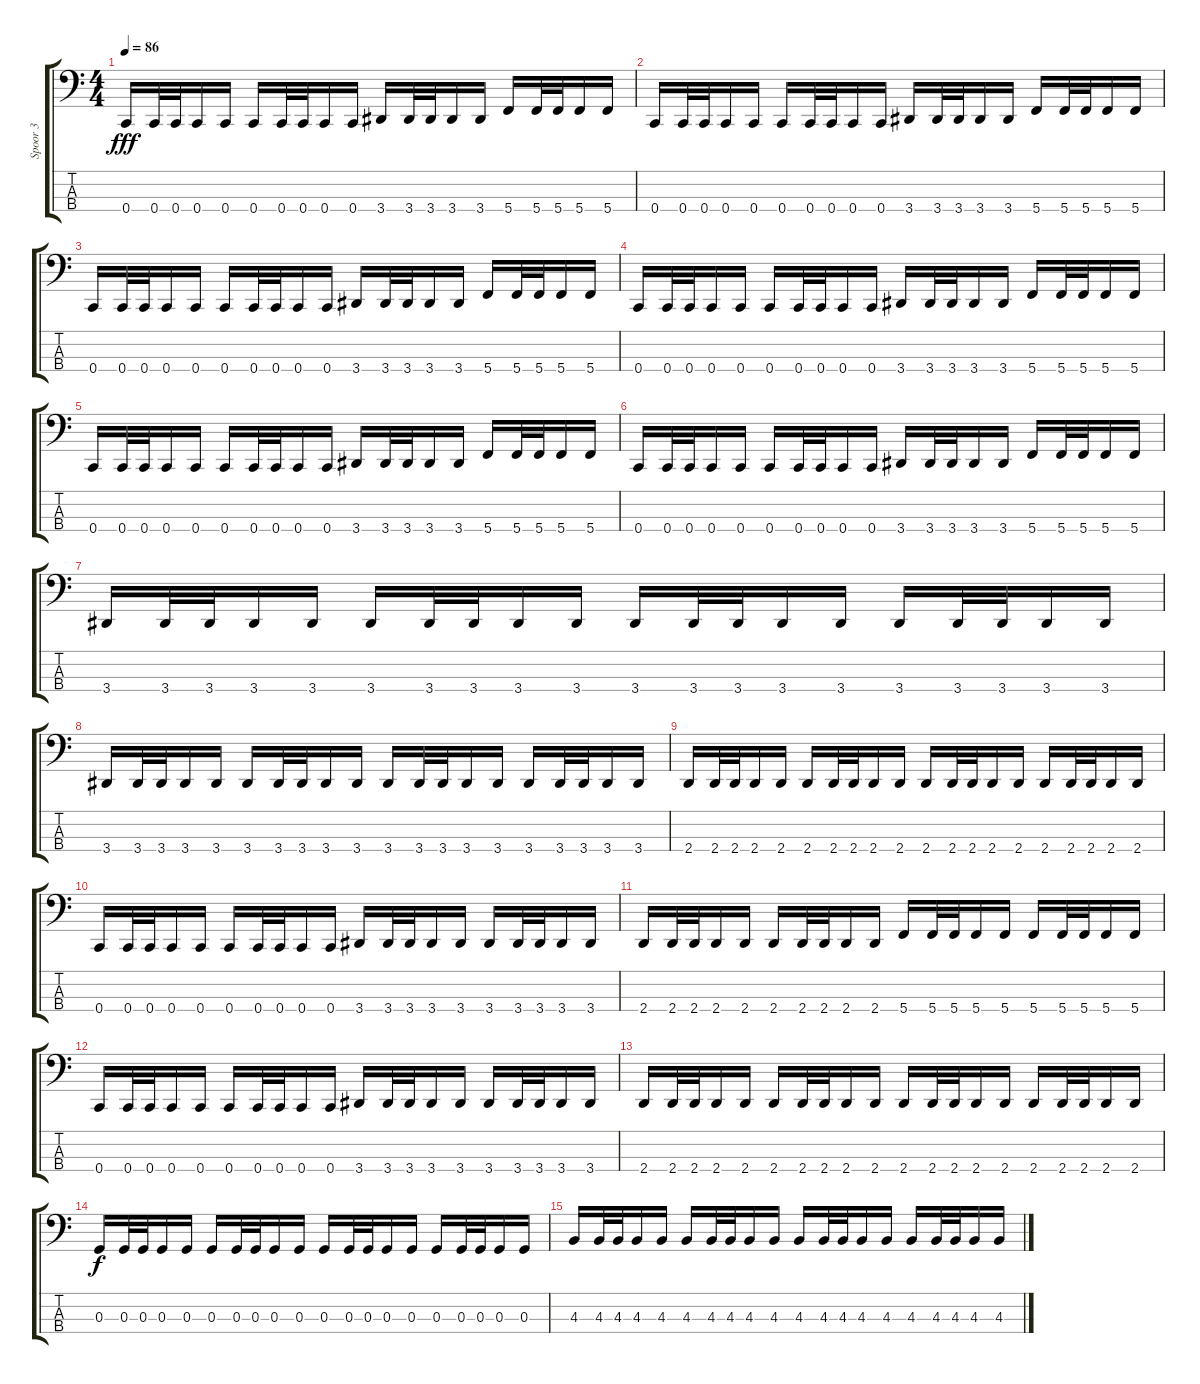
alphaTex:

\track ("Spoor 3" "Spoor 3") {instrument electricbassfinger}
\staff {score tabs}
\tuning (F2 C2 G1 C1) {hide}
\ts (4 4)
\tempo 86
\clef f4
\ks c
0.4.16{dy fff} 0.4.32 0.4.32 0.4.16 0.4.16 0.4.16 0.4.32 0.4.32 0.4.16 0.4.16 3.4.16 3.4.32 3.4.32 3.4.16 3.4.16 5.4.16 5.4.32 5.4.32 5.4.16 5.4.16 |
0.4.16 0.4.32 0.4.32 0.4.16 0.4.16 0.4.16 0.4.32 0.4.32 0.4.16 0.4.16 3.4.16 3.4.32 3.4.32 3.4.16 3.4.16 5.4.16 5.4.32 5.4.32 5.4.16 5.4.16 |
0.4.16 0.4.32 0.4.32 0.4.16 0.4.16 0.4.16 0.4.32 0.4.32 0.4.16 0.4.16 3.4.16 3.4.32 3.4.32 3.4.16 3.4.16 5.4.16 5.4.32 5.4.32 5.4.16 5.4.16 |
0.4.16 0.4.32 0.4.32 0.4.16 0.4.16 0.4.16 0.4.32 0.4.32 0.4.16 0.4.16 3.4.16 3.4.32 3.4.32 3.4.16 3.4.16 5.4.16 5.4.32 5.4.32 5.4.16 5.4.16 |
0.4.16 0.4.32 0.4.32 0.4.16 0.4.16 0.4.16 0.4.32 0.4.32 0.4.16 0.4.16 3.4.16 3.4.32 3.4.32 3.4.16 3.4.16 5.4.16 5.4.32 5.4.32 5.4.16 5.4.16 |
0.4.16 0.4.32 0.4.32 0.4.16 0.4.16 0.4.16 0.4.32 0.4.32 0.4.16 0.4.16 3.4.16 3.4.32 3.4.32 3.4.16 3.4.16 5.4.16 5.4.32 5.4.32 5.4.16 5.4.16 |
3.4.16 3.4.32 3.4.32 3.4.16 3.4.16 3.4.16 3.4.32 3.4.32 3.4.16 3.4.16 3.4.16 3.4.32 3.4.32 3.4.16 3.4.16 3.4.16 3.4.32 3.4.32 3.4.16 3.4.16 |
3.4.16 3.4.32 3.4.32 3.4.16 3.4.16 3.4.16 3.4.32 3.4.32 3.4.16 3.4.16 3.4.16 3.4.32 3.4.32 3.4.16 3.4.16 3.4.16 3.4.32 3.4.32 3.4.16 3.4.16 |
2.4.16 2.4.32 2.4.32 2.4.16 2.4.16 2.4.16 2.4.32 2.4.32 2.4.16 2.4.16 2.4.16 2.4.32 2.4.32 2.4.16 2.4.16 2.4.16 2.4.32 2.4.32 2.4.16 2.4.16 |
0.4.16 0.4.32 0.4.32 0.4.16 0.4.16 0.4.16 0.4.32 0.4.32 0.4.16 0.4.16 3.4.16 3.4.32 3.4.32 3.4.16 3.4.16 3.4.16 3.4.32 3.4.32 3.4.16 3.4.16 |
2.4.16 2.4.32 2.4.32 2.4.16 2.4.16 2.4.16 2.4.32 2.4.32 2.4.16 2.4.16 5.4.16 5.4.32 5.4.32 5.4.16 5.4.16 5.4.16 5.4.32 5.4.32 5.4.16 5.4.16 |
0.4.16 0.4.32 0.4.32 0.4.16 0.4.16 0.4.16 0.4.32 0.4.32 0.4.16 0.4.16 3.4.16 3.4.32 3.4.32 3.4.16 3.4.16 3.4.16 3.4.32 3.4.32 3.4.16 3.4.16 |
2.4.16 2.4.32 2.4.32 2.4.16 2.4.16 2.4.16 2.4.32 2.4.32 2.4.16 2.4.16 2.4.16 2.4.32 2.4.32 2.4.16 2.4.16 2.4.16 2.4.32 2.4.32 2.4.16 2.4.16 |
0.3.16{dy f} 0.3.32 0.3.32 0.3.16 0.3.16 0.3.16 0.3.32 0.3.32 0.3.16 0.3.16 0.3.16 0.3.32 0.3.32 0.3.16 0.3.16 0.3.16 0.3.32 0.3.32 0.3.16 0.3.16 |
4.3.16 4.3.32 4.3.32 4.3.16 4.3.16 4.3.16 4.3.32 4.3.32 4.3.16 4.3.16 4.3.16 4.3.32 4.3.32 4.3.16 4.3.16 4.3.16 4.3.32 4.3.32 4.3.16 4.3.16
